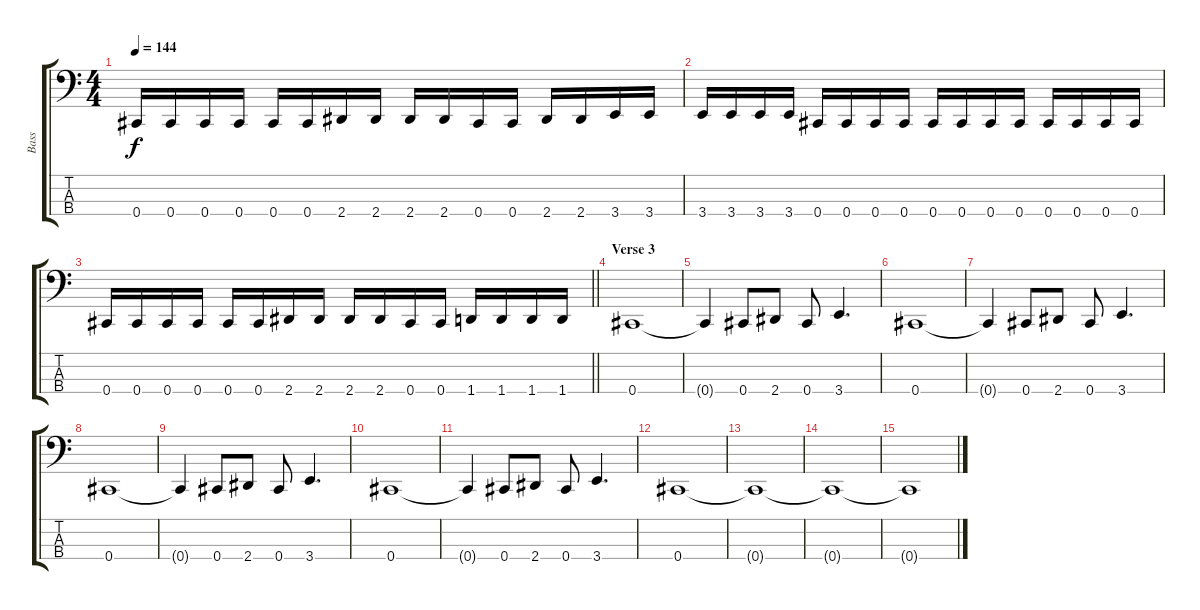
\track ("Bass" "Bass") {instrument electricbasspick}
\staff {score tabs}
\tuning (E2 B1 Gb1 Db1) {hide}
\ts (4 4)
\tempo 144
\clef f4
\ks c
0.4.16{dy f} 0.4.16 0.4.16 0.4.16 0.4.16 0.4.16 2.4.16 2.4.16 2.4.16 2.4.16 0.4.16 0.4.16 2.4.16 2.4.16 3.4.16 3.4.16 |
3.4.16 3.4.16 3.4.16 3.4.16 0.4.16 0.4.16 0.4.16 0.4.16 0.4.16 0.4.16 0.4.16 0.4.16 0.4.16 0.4.16 0.4.16 0.4.16 |
\barLineRight lightlight
0.4.16 0.4.16 0.4.16 0.4.16 0.4.16 0.4.16 2.4.16 2.4.16 2.4.16 2.4.16 0.4.16 0.4.16 1.4.16 1.4.16 1.4.16 1.4.16 |
\section ("" "Verse 3")
0.4.1 |
0.4{t}.4 0.4.8 2.4.8 0.4.8 3.4.4{d} |
0.4.1 |
0.4{t}.4 0.4.8 2.4.8 0.4.8 3.4.4{d} |
0.4.1 |
0.4{t}.4 0.4.8 2.4.8 0.4.8 3.4.4{d} |
0.4.1 |
0.4{t}.4 0.4.8 2.4.8 0.4.8 3.4.4{d} |
0.4.1{volume 0} |
0.4{t}.1 |
0.4{t}.1 |
0.4{t}.1
